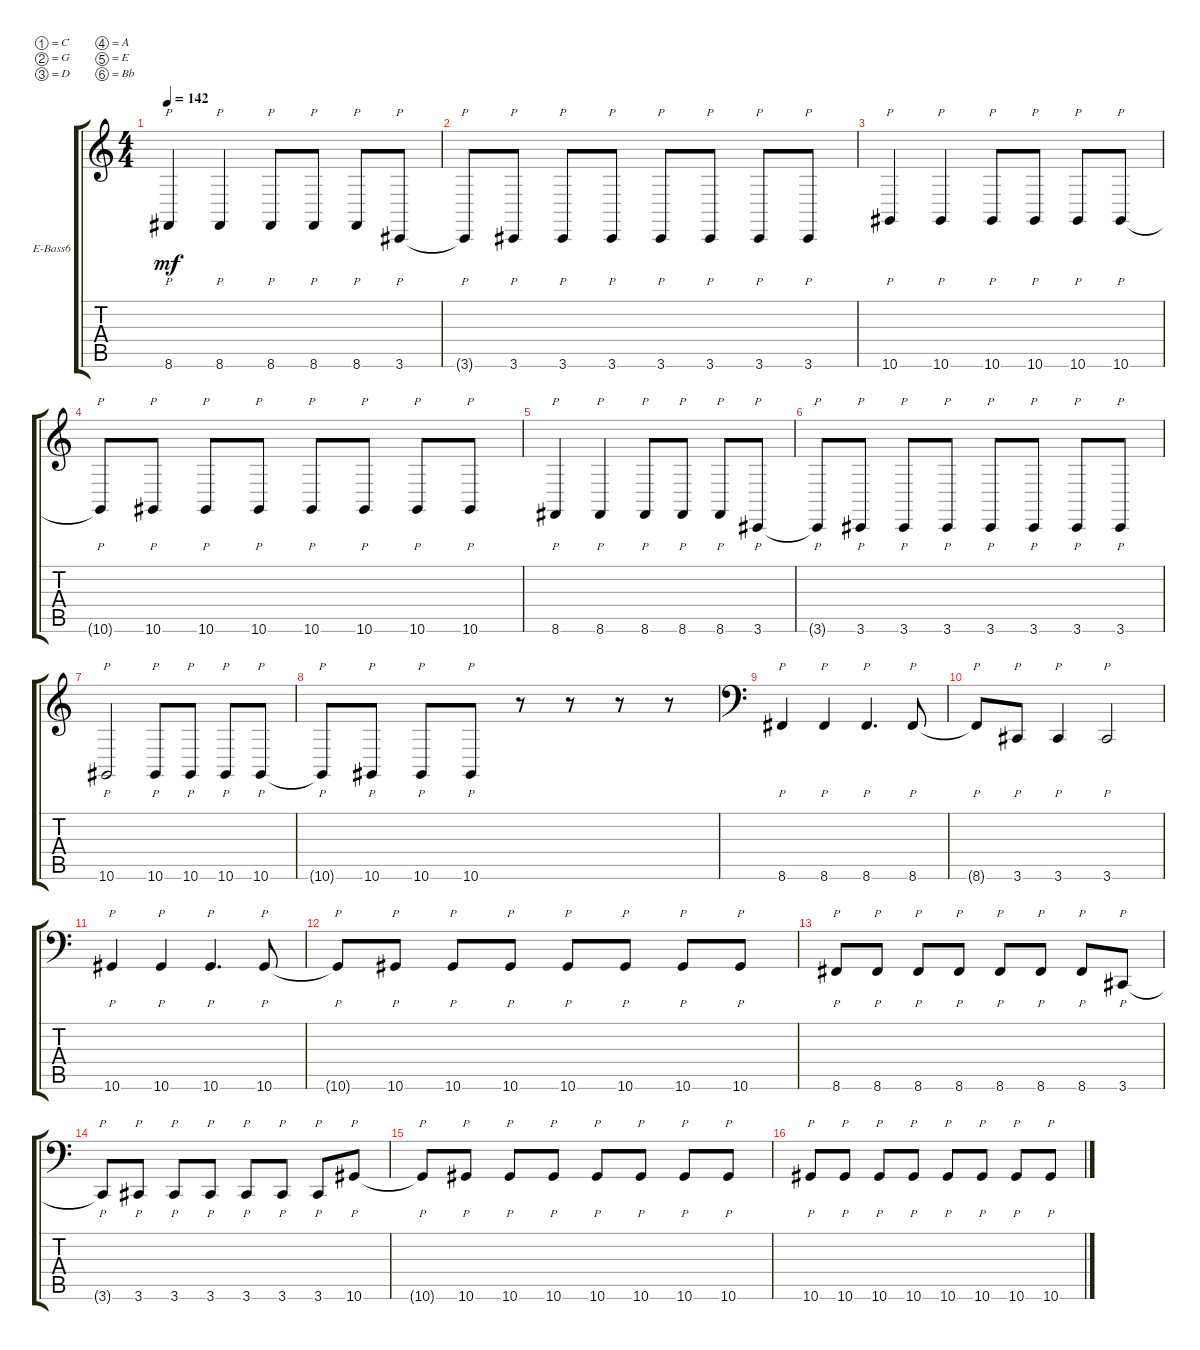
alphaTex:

\defaultSystemsLayout 4
\bracketExtendMode groupsimilarinstruments
\firstSystemTrackNameOrientation horizontal
\otherSystemsTrackNameOrientation horizontal
\track ("Electric Bass" "E-Bass6") {instrument electricbassfinger}
\staff {score tabs}
\tuning (C3 G2 D2 A1 E1 Bb0)
\ts (4 4)
\tempo 142
\clef g2
\scale
0.333333
\ks c
8.6.4{p dy mf} 8.6.4{p} 8.6.8{p} 8.6.8{p} 8.6.8{p} 3.6.8{p} |
\scale
0.333333 3.6{t}.8{p} 3.6.8{p} 3.6.8{p} 3.6.8{p} 3.6.8{p} 3.6.8{p} 3.6.8{p} 3.6.8{p} |
\scale
0.333333 10.6.4{p} 10.6.4{p} 10.6.8{p} 10.6.8{p} 10.6.8{p} 10.6.8{p} |
\scale
0.333333 10.6{t}.8{p} 10.6.8{p} 10.6.8{p} 10.6.8{p} 10.6.8{p} 10.6.8{p} 10.6.8{p} 10.6.8{p} |
\scale
0.333333 8.6.4{p} 8.6.4{p} 8.6.8{p} 8.6.8{p} 8.6.8{p} 3.6.8{p} |
\scale
0.333333 3.6{t}.8{p} 3.6.8{p} 3.6.8{p} 3.6.8{p} 3.6.8{p} 3.6.8{p} 3.6.8{p} 3.6.8{p} |
\scale
0.333333 10.6.2{p} 10.6.8{p} 10.6.8{p} 10.6.8{p} 10.6.8{p} |
\scale
0.333333 10.6{t}.8{p} 10.6.8{p} 10.6.8{p} 10.6.8{p} r.8 r.8 r.8 r.8 |
\clef f4
\scale
0.333333 8.6.4{p} 8.6.4{p} 8.6.4{p d} 8.6.8{p} |
\scale
0.333333 8.6{t}.8{p} 3.6.8{p} 3.6.4{p} 3.6.2{p} |
\scale
0.333333 10.6.4{p} 10.6.4{p} 10.6.4{p d} 10.6.8{p} |
\scale
0.333333 10.6{t}.8{p} 10.6.8{p} 10.6.8{p} 10.6.8{p} 10.6.8{p} 10.6.8{p} 10.6.8{p} 10.6.8{p} |
\scale
0.333333 8.6.8{p} 8.6.8{p} 8.6.8{p} 8.6.8{p} 8.6.8{p} 8.6.8{p} 8.6.8{p} 3.6.8{p} |
\scale
0.333333 3.6{t}.8{p} 3.6.8{p} 3.6.8{p} 3.6.8{p} 3.6.8{p} 3.6.8{p} 3.6.8{p} 10.6.8{p} |
\scale
0.257261 10.6{t}.8{p} 10.6.8{p} 10.6.8{p} 10.6.8{p} 10.6.8{p} 10.6.8{p} 10.6.8{p} 10.6.8{p} |
\scale
0.257261 10.6.8{p} 10.6.8{p} 10.6.8{p} 10.6.8{p} 10.6.8{p} 10.6.8{p} 10.6.8{p} 10.6.8{p}
